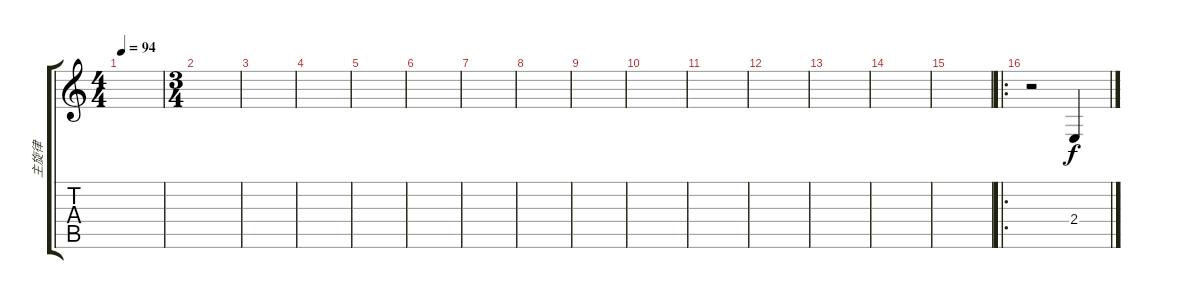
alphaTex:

\track ("主旋律" "主旋律") {instrument accordion}
\staff {score tabs}
\tuning (E4 B3 G3 D3 A2 E2) {hide}
\ts (4 4)
\tempo 94
\clef g2
\ks c
|
\ts (3 4)
|
|
|
|
|
|
|
|
|
|
|
|
|
|
\ro
r.2 2.4.4
